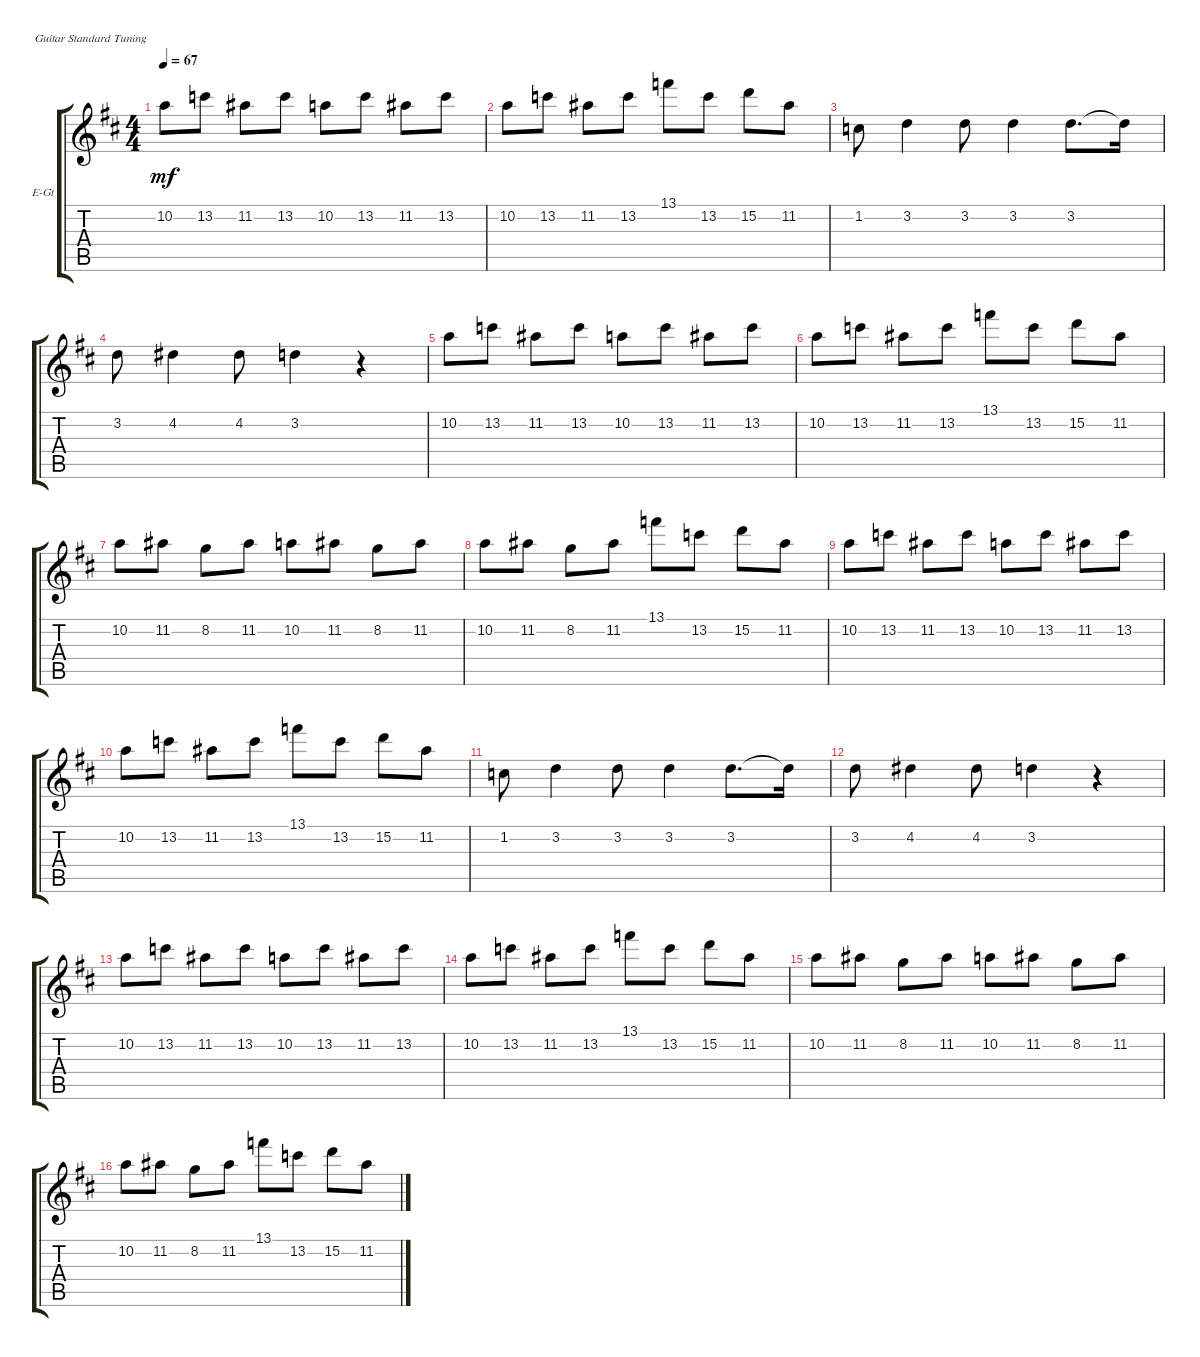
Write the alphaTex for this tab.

\defaultSystemsLayout 4
\bracketExtendMode groupsimilarinstruments
\firstSystemTrackNameOrientation horizontal
\otherSystemsTrackNameOrientation horizontal
\track ("Electric Guitar" "E-Gt") {instrument electricguitarjazz}
\staff {score tabs}
\tuning (E4 B3 G3 D3 A2 E2)
\ts (4 4)
\tempo 67
\clef g2
\ks d
10.2.8{dy mf} 13.2.8 11.2.8 13.2.8 10.2.8 13.2.8 11.2.8 13.2.8 |
10.2.8 13.2.8 11.2.8 13.2.8 13.1.8 13.2.8 15.2.8 11.2.8 |
1.2.8 3.2.4 3.2.8 3.2.4 3.2.8{d} 3.2{t}.16 |
3.2.8 4.2.4 4.2.8 3.2.4 r.4 |
10.2.8 13.2.8 11.2.8 13.2.8 10.2.8 13.2.8 11.2.8 13.2.8 |
10.2.8 13.2.8 11.2.8 13.2.8 13.1.8 13.2.8 15.2.8 11.2.8 |
10.2.8 11.2.8 8.2.8 11.2.8 10.2.8 11.2.8 8.2.8 11.2.8 |
10.2.8 11.2.8 8.2.8 11.2.8 13.1.8 13.2.8 15.2.8 11.2.8 |
10.2.8 13.2.8 11.2.8 13.2.8 10.2.8 13.2.8 11.2.8 13.2.8 |
10.2.8 13.2.8 11.2.8 13.2.8 13.1.8 13.2.8 15.2.8 11.2.8 |
1.2.8 3.2.4 3.2.8 3.2.4 3.2.8{d} 3.2{t}.16 |
3.2.8 4.2.4 4.2.8 3.2.4 r.4 |
10.2.8 13.2.8 11.2.8 13.2.8 10.2.8 13.2.8 11.2.8 13.2.8 |
10.2.8 13.2.8 11.2.8 13.2.8 13.1.8 13.2.8 15.2.8 11.2.8 |
10.2.8 11.2.8 8.2.8 11.2.8 10.2.8 11.2.8 8.2.8 11.2.8 |
10.2.8 11.2.8 8.2.8 11.2.8 13.1.8 13.2.8 15.2.8 11.2.8
